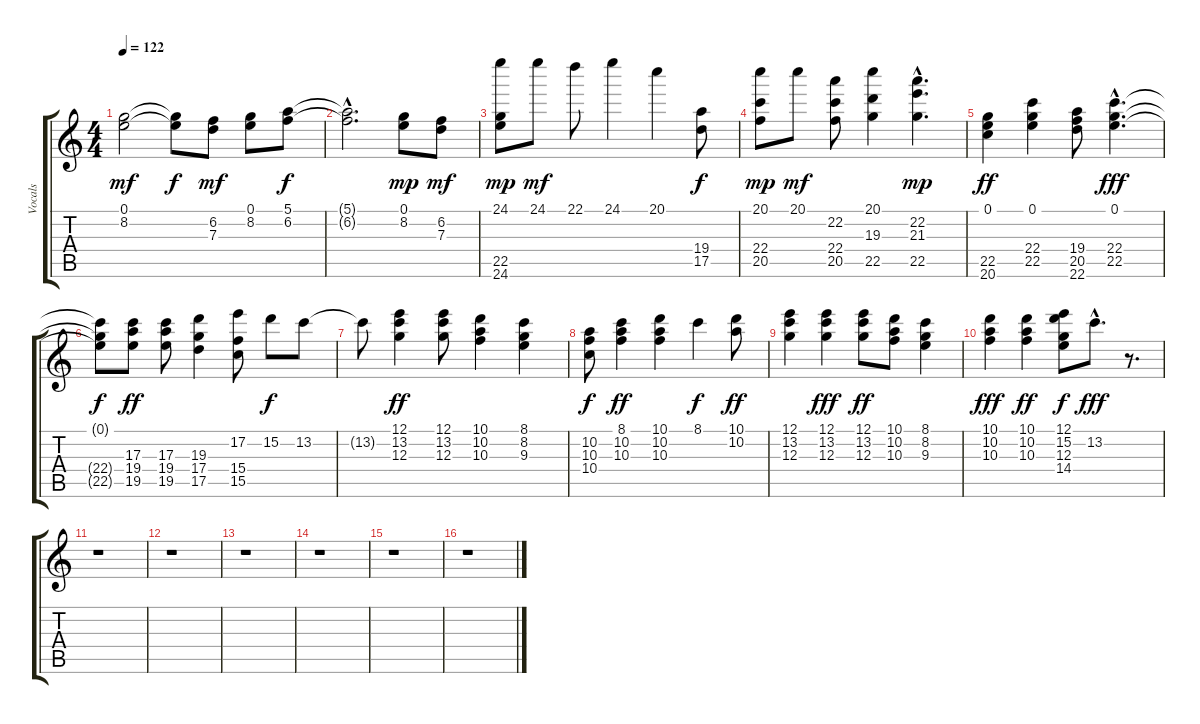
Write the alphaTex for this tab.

\track ("Vocals" "Vocals") {instrument acousticguitarsteel}
\staff {score tabs}
\tuning (E4 B3 G3 D3 A2 E2) {hide}
\ts (4 4)
\tempo 122
\clef g2
\ks c
(0.1 8.2).2{dy mf} (0.1{t} 8.2{t}).8{dy f} (6.2 7.3).8{dy mf} (0.1 8.2).8 (5.1 6.2).8{dy f} |
(5.1{hac t} 6.2{hac t}).2{d} (0.1 8.2).8{dy mp} (6.2 7.3).8{dy mf} |
(24.1 22.5 24.6).8{dy mp} 24.1.8{dy mf} 22.1.8 24.1.4 20.1.4 (19.4 17.5).8{dy f} |
(20.1 22.4 20.5).8{dy mp} 20.1.8{dy mf} (22.2 22.4 20.5).8 (20.1 19.3 22.5).4 (22.2{hac} 21.3{hac} 22.5{hac}).4{d dy mp} |
(0.1 22.5 20.6).4{dy ff} (0.1 22.4 22.5).4 (19.4 20.5 22.6).8 (0.1{hac} 22.4{hac} 22.5{hac}).4{d dy fff} |
(0.1{t} 22.4{t} 22.5{t}).8{dy f} (17.3 19.4 19.5).8{dy ff} (17.3 19.4 19.5).8 (19.3 17.4 17.5).4 (17.2 15.4 15.5).8 15.2.8{dy f} 13.2.8 |
13.2{t}.8 (12.1 13.2 12.3).4{dy ff} (12.1 13.2 12.3).8 (10.1 10.2 10.3).4 (8.1 8.2 9.3).4 |
(10.2 10.3 10.4).8{dy f} (8.1 10.2 10.3).4{dy ff} (10.1 10.2 10.3).4 8.1.4{dy f} (10.1 10.2).8{dy ff} |
(12.1 13.2 12.3).4 (12.1 13.2 12.3).4{dy fff} (12.1 13.2 12.3).8{dy ff} (10.1 10.2 10.3).8 (8.1 8.2 9.3).4 |
(10.1 10.2 10.3).4{dy fff} (10.1 10.2 10.3).4{dy ff} (12.1 15.2 12.3 14.4).8{dy f} 13.2{hac}.8{d dy fff} r.8{d} |
r.1 |
r.1 |
r.1 |
r.1 |
r.1 |
r.1
